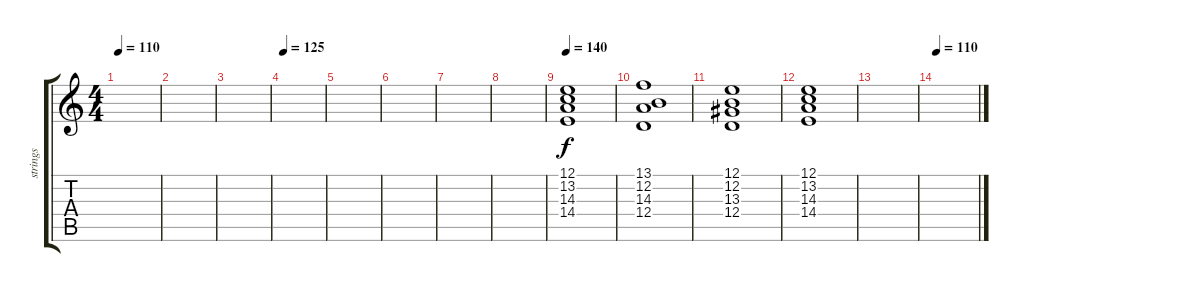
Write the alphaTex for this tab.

\track ("strings" "strings") {instrument stringensemble1}
\staff {score tabs}
\tuning (E4 B3 G3 D3 A2 E2) {hide}
\ts (4 4)
\tempo 110
\clef g2
\ks c
|
|
|
\tempo 125
|
|
|
|
|
\tempo 140
(12.1 13.2 14.3 14.4).1{dy f} |
(13.1 12.2 14.3 12.4).1 |
(12.1 12.2 13.3 12.4).1 |
(12.1 13.2 14.3 14.4).1 |
|
\tempo 110
